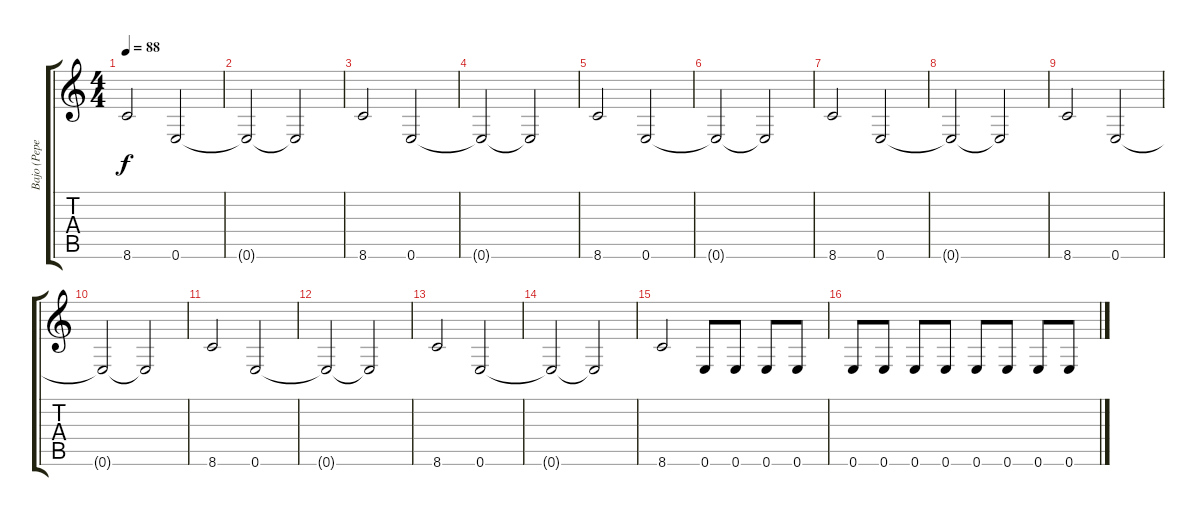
\track ("Bajo (Pepe)" "Bajo (Pepe") {instrument electricbasspick}
\staff {score tabs}
\tuning (E4 B3 G3 D3 A2 E2) {hide}
\ts (4 4)
\tempo 88
\clef g2
\ks c
8.6.2{dy f instrument electricbasspick} 0.6.2 |
0.6{t}.2 0.6{t}.2 |
8.6.2 0.6.2 |
0.6{t}.2 0.6{t}.2 |
8.6.2 0.6.2 |
0.6{t}.2 0.6{t}.2 |
8.6.2 0.6.2 |
0.6{t}.2 0.6{t}.2 |
8.6.2 0.6.2 |
0.6{t}.2 0.6{t}.2 |
8.6.2 0.6.2 |
0.6{t}.2 0.6{t}.2 |
8.6.2 0.6.2 |
0.6{t}.2 0.6{t}.2 |
8.6.2 0.6.8 0.6.8 0.6.8 0.6.8 |
0.6.8 0.6.8 0.6.8 0.6.8 0.6.8 0.6.8 0.6.8 0.6.8
